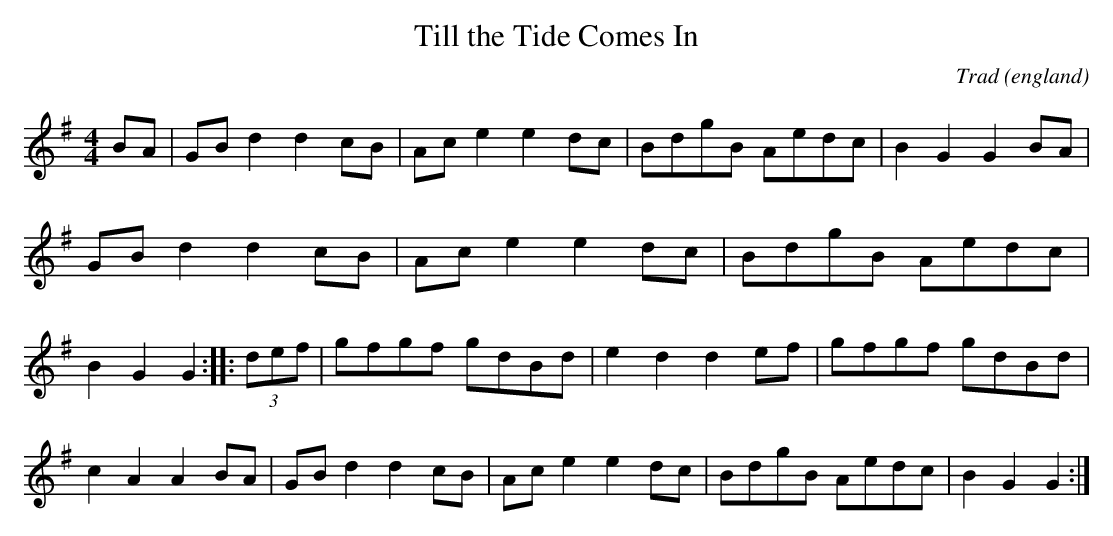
X:1
T:Till the Tide Comes In
O:england
C:Trad
M:4/4
K:G
BA | GB d2 d2 cB |Ac e2 e2 dc | BdgB Aedc | B2 G2 G2 BA | GB d2 d2 cB |\
Ac e2 e2 dc | BdgB Aedc | B2 G2 G2:: (3def | gfgf gdBd |e2 d2 d2 ef| gfgf gdBd|\
c2 A2 A2 BA | GB d2 d2 cB| Ac e2 e2 dc | BdgB Aedc |B2 G2 G2 :|
